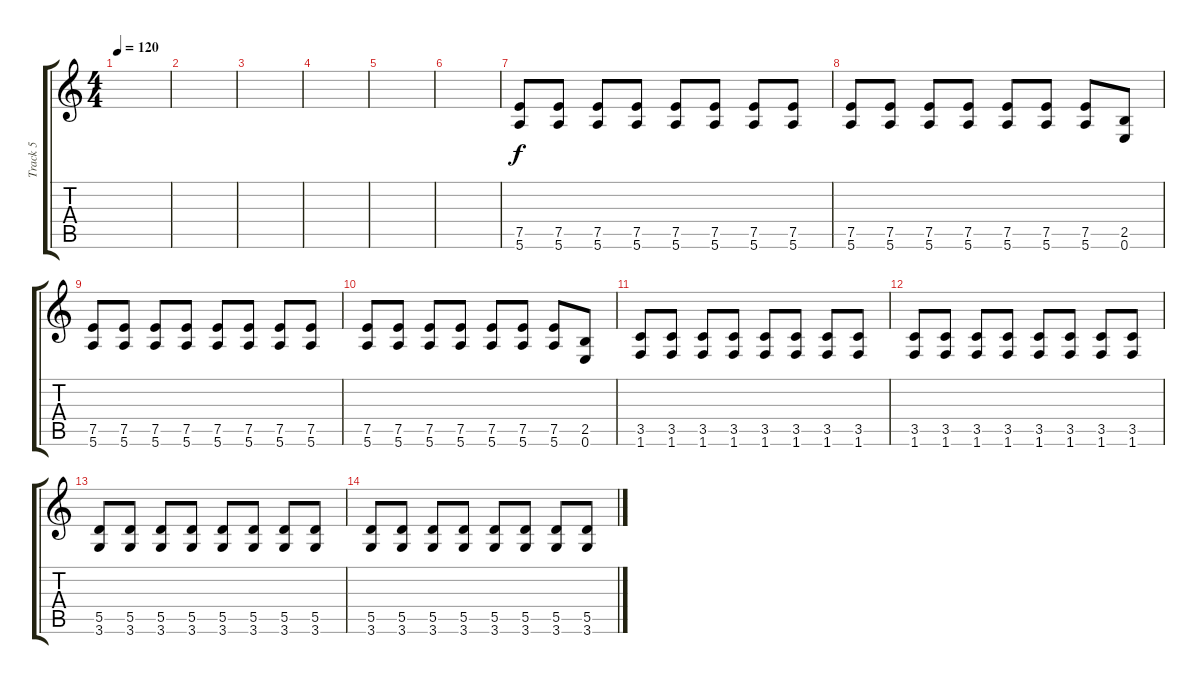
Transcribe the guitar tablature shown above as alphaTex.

\track ("Track 5" "Track 5") {instrument acousticguitarsteel}
\staff {score tabs}
\tuning (E4 B3 G3 D3 A2 E2) {hide}
\ts (4 4)
\tempo 120
\clef g2
\ks c
|
|
|
|
|
|
(7.5 5.6).8 (7.5 5.6).8 (7.5 5.6).8 (7.5 5.6).8 (7.5 5.6).8 (7.5 5.6).8 (7.5 5.6).8 (7.5 5.6).8 |
(7.5 5.6).8 (7.5 5.6).8 (7.5 5.6).8 (7.5 5.6).8 (7.5 5.6).8 (7.5 5.6).8 (7.5 5.6).8 (2.5 0.6).8 |
(7.5 5.6).8 (7.5 5.6).8 (7.5 5.6).8 (7.5 5.6).8 (7.5 5.6).8 (7.5 5.6).8 (7.5 5.6).8 (7.5 5.6).8 |
(7.5 5.6).8 (7.5 5.6).8 (7.5 5.6).8 (7.5 5.6).8 (7.5 5.6).8 (7.5 5.6).8 (7.5 5.6).8 (2.5 0.6).8 |
(3.5 1.6).8 (3.5 1.6).8 (3.5 1.6).8 (3.5 1.6).8 (3.5 1.6).8 (3.5 1.6).8 (3.5 1.6).8 (3.5 1.6).8 |
(3.5 1.6).8 (3.5 1.6).8 (3.5 1.6).8 (3.5 1.6).8 (3.5 1.6).8 (3.5 1.6).8 (3.5 1.6).8 (3.5 1.6).8 |
(5.5 3.6).8 (5.5 3.6).8 (5.5 3.6).8 (5.5 3.6).8 (5.5 3.6).8 (5.5 3.6).8 (5.5 3.6).8 (5.5 3.6).8 |
(5.5 3.6).8 (5.5 3.6).8 (5.5 3.6).8 (5.5 3.6).8 (5.5 3.6).8 (5.5 3.6).8 (5.5 3.6).8 (5.5 3.6).8
